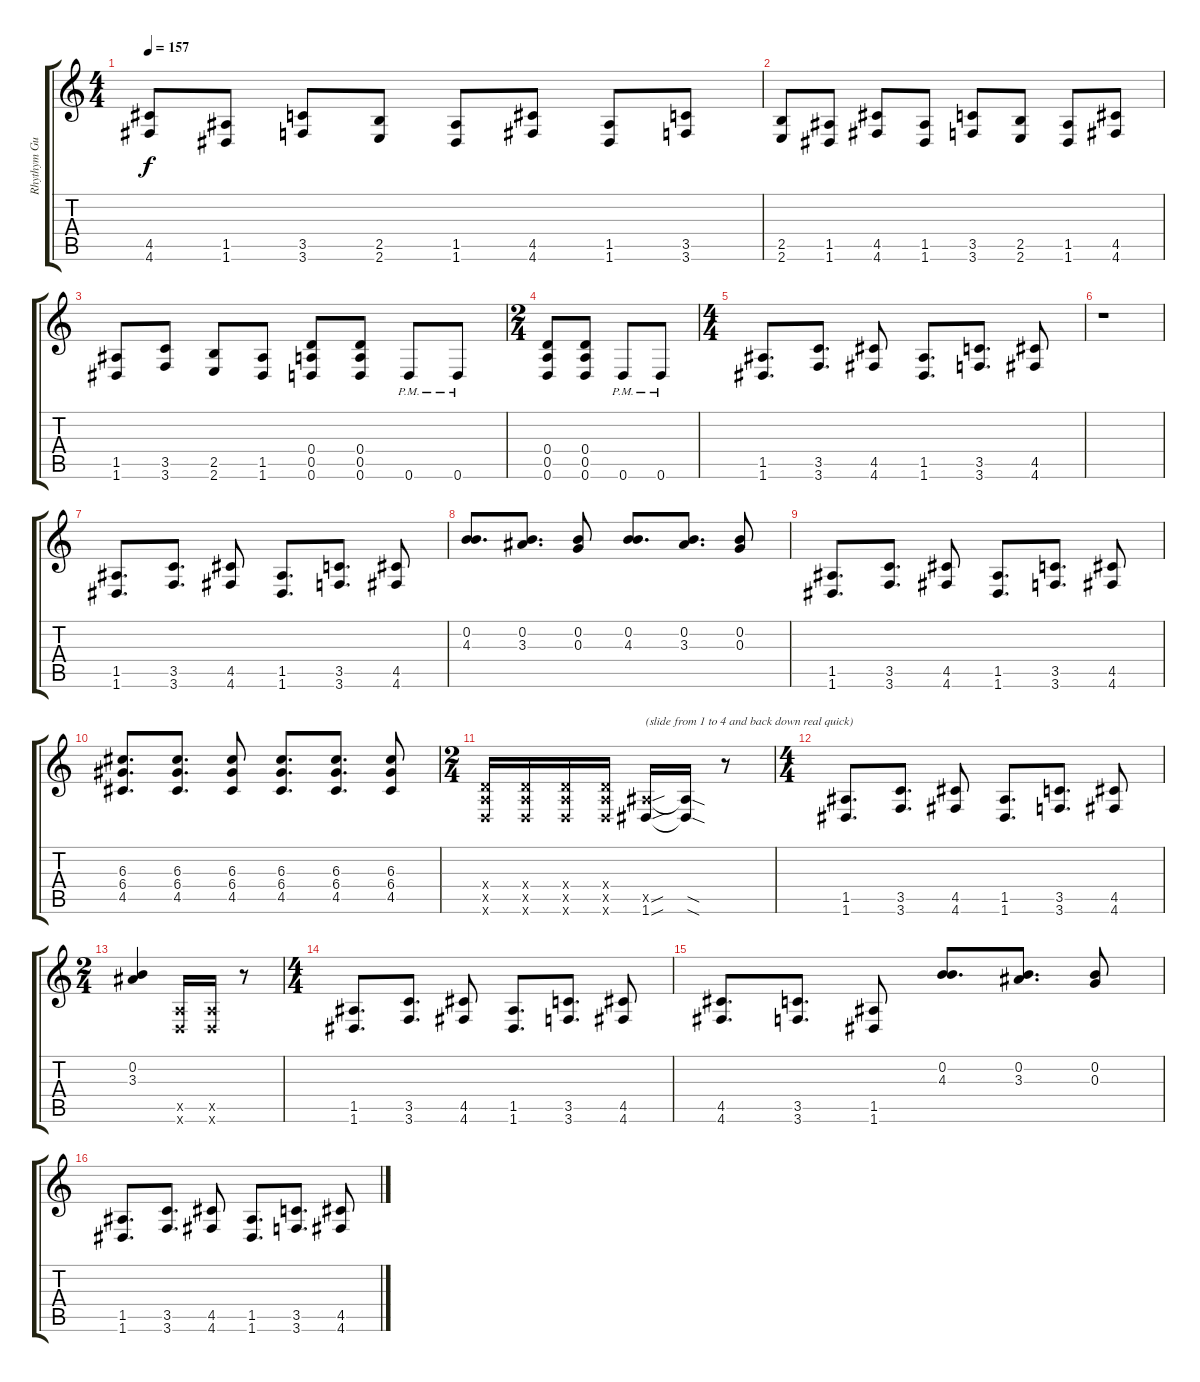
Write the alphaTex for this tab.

\track ("Rhythym Guitar" "Rhythym Gu") {instrument distortionguitar}
\staff {score tabs}
\tuning (E4 B3 G3 D3 A2 D2) {hide}
\ts (4 4)
\tempo 157
\clef g2
\ks c
(4.5 4.6).8{dy f} (1.5 1.6).8 (3.5 3.6).8 (2.5 2.6).8 (1.5 1.6).8 (4.5 4.6).8 (1.5 1.6).8 (3.5 3.6).8 |
(2.5 2.6).8 (1.5 1.6).8 (4.5 4.6).8 (1.5 1.6).8 (3.5 3.6).8 (2.5 2.6).8 (1.5 1.6).8 (4.5 4.6).8 |
(1.5 1.6).8 (3.5 3.6).8 (2.5 2.6).8 (1.5 1.6).8 (0.4 0.5 0.6).8 (0.4 0.5 0.6).8 0.6{pm}.8 0.6{pm}.8 |
\ts (2 4)
(0.4 0.5 0.6).8 (0.4 0.5 0.6).8 0.6{pm}.8 0.6{pm}.8 |
\ts (4 4)
(1.5 1.6).8{d} (3.5 3.6).8{d} (4.5 4.6).8 (1.5 1.6).8{d} (3.5 3.6).8{d} (4.5 4.6).8 |
r.1 |
(1.5 1.6).8{d} (3.5 3.6).8{d} (4.5 4.6).8 (1.5 1.6).8{d} (3.5 3.6).8{d} (4.5 4.6).8 |
(0.2 4.3).8{d} (0.2 3.3).8{d} (0.2 0.3).8 (0.2 4.3).8{d} (0.2 3.3).8{d} (0.2 0.3).8 |
(1.5 1.6).8{d} (3.5 3.6).8{d} (4.5 4.6).8 (1.5 1.6).8{d} (3.5 3.6).8{d} (4.5 4.6).8 |
(6.3 6.4 4.5).8{d} (6.3 6.4 4.5).8{d} (6.3 6.4 4.5).8 (6.3 6.4 4.5).8{d} (6.3 6.4 4.5).8{d} (6.3 6.4 4.5).8 |
\ts (2 4)
(0.4{x} 0.5{x} 0.6{x}).16 (0.4{x} 0.5{x} 0.6{x}).16 (0.4{x} 0.5{x} 0.6{x}).16 (0.4{x} 0.5{x} 0.6{x}).16 (1.5{sou x} 1.6{sou}).16{txt "(slide from 1 to 4 and back down real quick)"} (1.5{sod t} 1.6{sod t}).16 r.8 |
\ts (4 4)
(1.5 1.6).8{d} (3.5 3.6).8{d} (4.5 4.6).8 (1.5 1.6).8{d} (3.5 3.6).8{d} (4.5 4.6).8 |
\ts (2 4)
(0.2 3.3).4 (0.5{x} 0.6{x}).16 (0.5{x} 0.6{x}).16 r.8 |
\ts (4 4)
(1.5 1.6).8{d} (3.5 3.6).8{d} (4.5 4.6).8 (1.5 1.6).8{d} (3.5 3.6).8{d} (4.5 4.6).8 |
(4.5 4.6).8{d} (3.5 3.6).8{d} (1.5 1.6).8 (0.2 4.3).8{d} (0.2 3.3).8{d} (0.2 0.3).8 |
(1.5 1.6).8{d} (3.5 3.6).8{d} (4.5 4.6).8 (1.5 1.6).8{d} (3.5 3.6).8{d} (4.5 4.6).8
